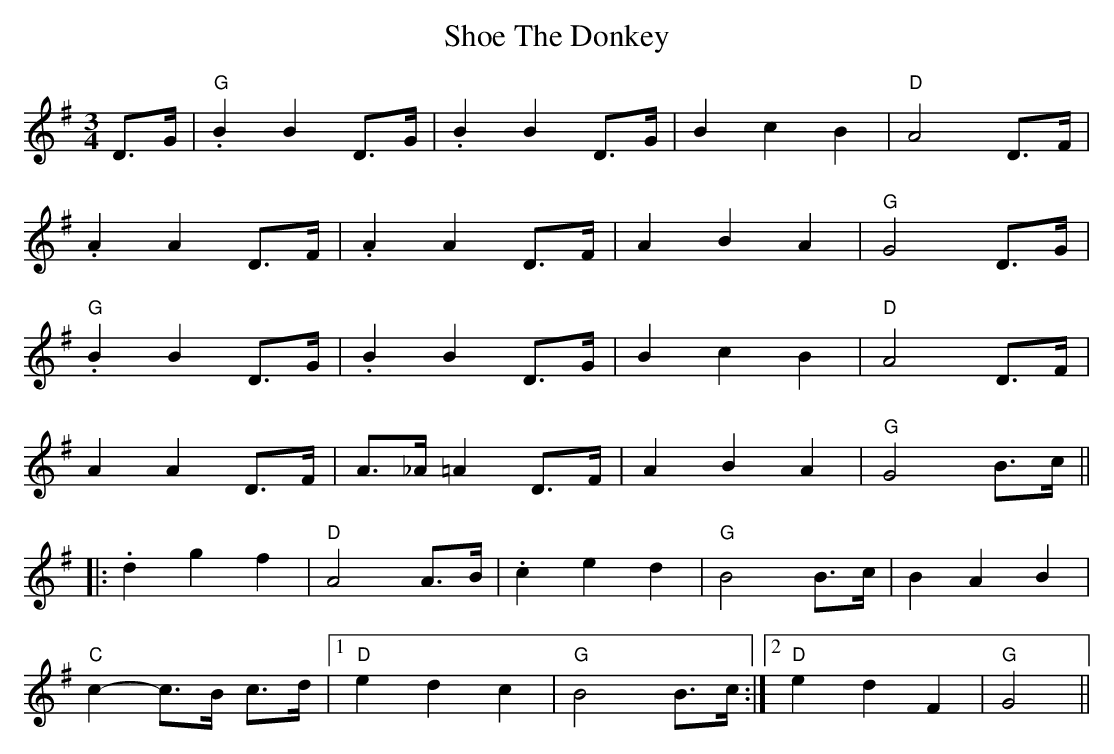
X:1
T: Shoe The Donkey
M: 3/4
L: 1/8
K: Gmaj
D>G|"G".B2 B2 D>G|.B2 B2 D>G|B2 c2 B2|"D"A4 D>F|
.A2 A2 D>F|.A2 A2 D>F|A2 B2 A2|"G"G4 D>G|
"G".B2 B2 D>G|.B2 B2 D>G|B2 c2 B2|"D"A4 D>F|
A2 A2 D>F|A>_A =A2 D>F|A2 B2 A2|"G"G4 B>c||
|:.d2 g2 f2|"D"A4 A>B|.c2 e2 d2|"G"B4 B>c|B2 A2 B2|
"C"c2-c>B c>d|1 "D" e2 d2 c2|"G"B4 B>c:|2 "D" e2 d2 F2|"G"G4||
